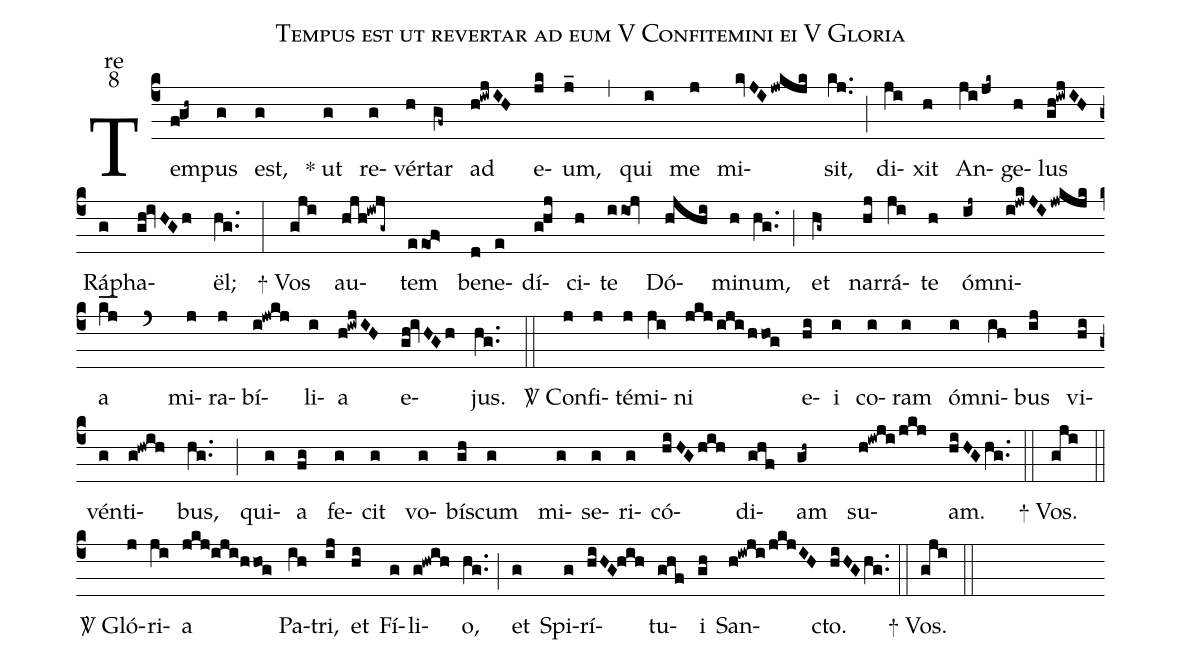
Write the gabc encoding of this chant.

name:Tempus est ut revertar ad eum V Confitemini ei V Gloria;
office-part:re;
mode:8;
%%
(c4) Tem(f!gh~)pus(g) est,(g) <sp>*</sp>
ut(g) re(g)vér(h)tar(gf~) ad(h!iwjIH) e(jk)um,(j_) (,)
qui(i) me(j) mi(kvJIjwkjk)sit,(kj..) (;)
di(ji)xit(h) An(ji/jk~)ge(h)lus(gh@iwjIH) Rá(g)pha(gh@ivHGh)ël;(hg..) (:)
<sp>+</sp> Vos(gji) au(hjh!iwjg~)tem(eeo!f>) be(d)ne(e)dí(ghj)ci(h)te(iio!jv) Dó(hjhi)mi(h)num,(hg..) (;)
et(hg~) nar(hj)rá(ji)te(h) ó(ij~)mni(i!jwkJIjwkjk)a(kj__ `) mi(j)ra(j)bí(i@jwkj)li(i)a(h@iwjIH) e(gh@ivHGh)jus.(hg..) (::)
<sp>V/</sp> Con(j)fi(j)té(j)mi(ji)ni(jkj/iji/hhog) e(hi)i(i) co(i)ram(i) ó(i)mni(ih)bus(ij) vi(hi)vén(g)ti(g!hwih)bus,(hg..) (;)
qui(g)a(fg) fe(g)cit(g) vo(g)bís(gh)cum(g) mi(g)se(g)ri(g)có(hiHGhih)di(ghf)am(gh~) su(h!iwji/jkj)am.(hiHGhg..) (::)
<sp>+</sp> Vos.(gji) (::z-)
<sp>V/</sp> Gló(j)ri(ji)a(jkj/0iji/0hhog) Pa(ih)tri,(ij) et(hi) Fí(g)li(g@hwih)o,(hg..) (;)
et(g) Spi(g)rí(hiHG@hih)tu(ghf)i(gh) San(h@iwji/jkjIH)cto.(hiHG/hg..) (::)
<sp>+</sp> Vos.(gji) (::)
